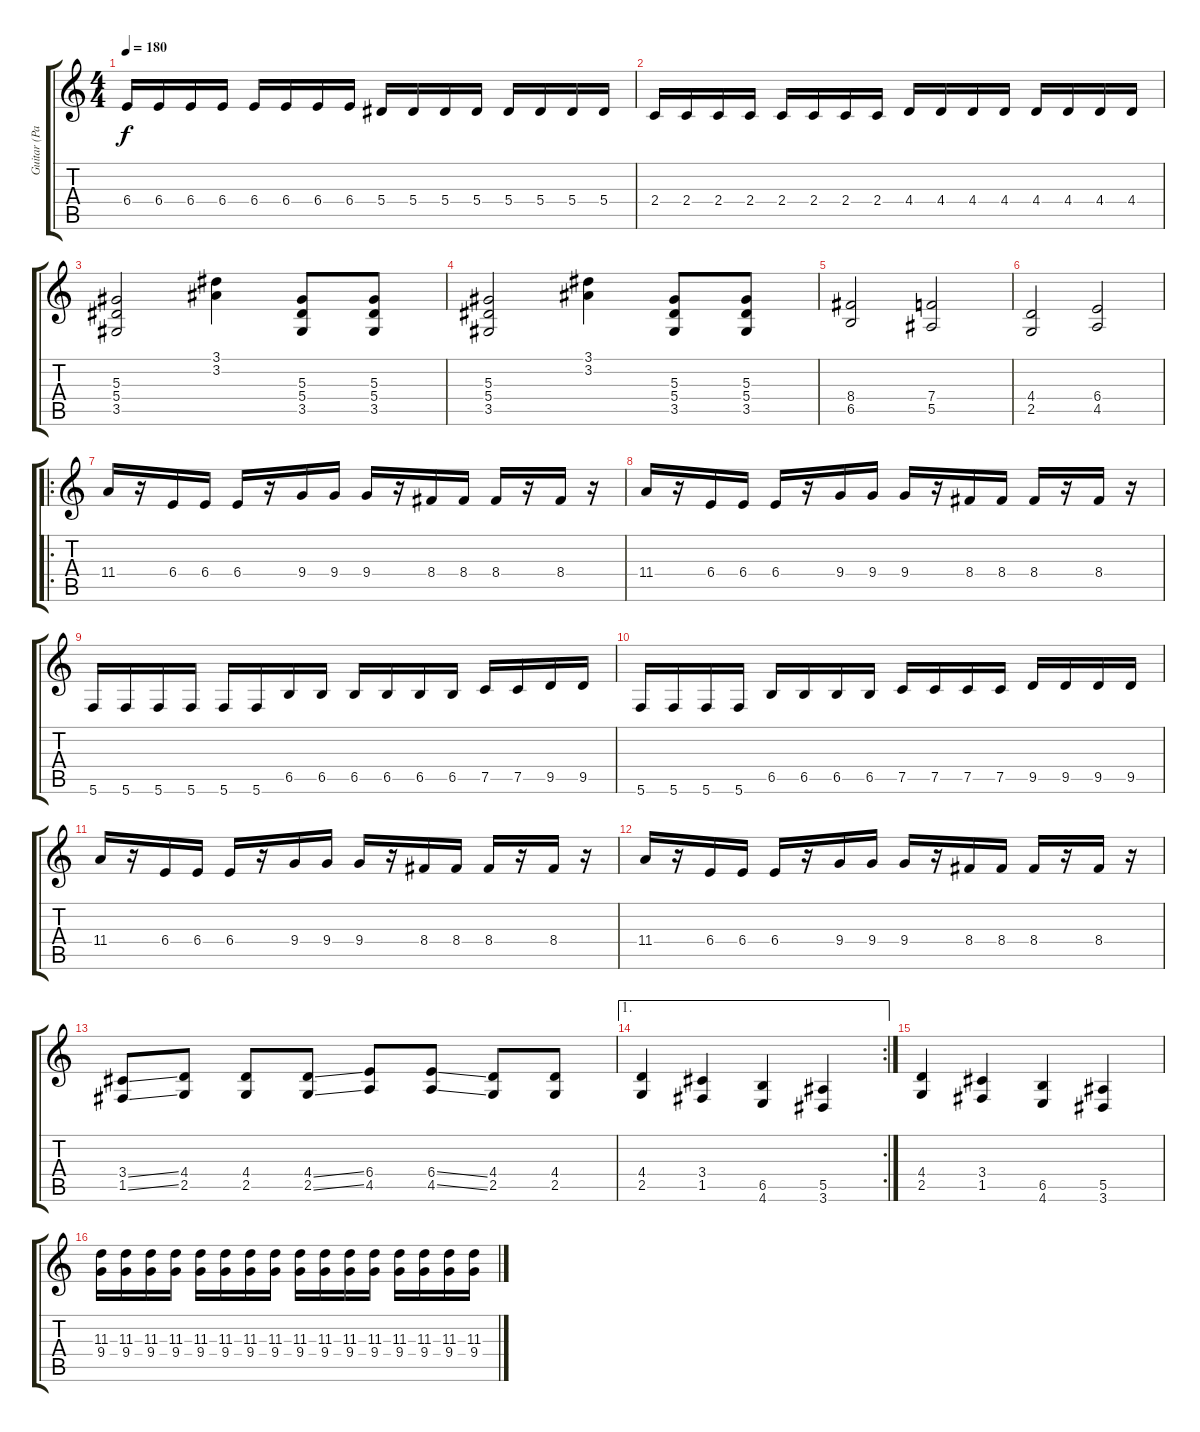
\track ("Guitar (Paul)" "Guitar (Pa") {instrument distortionguitar}
\staff {score tabs}
\tuning (C4 G3 Eb3 Bb2 F2 C2) {hide}
\ts (4 4)
\tempo 180
\clef g2
\ks c
6.4.16{dy f} 6.4.16 6.4.16 6.4.16 6.4.16 6.4.16 6.4.16 6.4.16 5.4.16 5.4.16 5.4.16 5.4.16 5.4.16 5.4.16 5.4.16 5.4.16 |
2.4.16 2.4.16 2.4.16 2.4.16 2.4.16 2.4.16 2.4.16 2.4.16 4.4.16 4.4.16 4.4.16 4.4.16 4.4.16 4.4.16 4.4.16 4.4.16 |
(5.3 5.4 3.5).2 (3.1 3.2).4 (5.3 5.4 3.5).8 (5.3 5.4 3.5).8 |
(5.3 5.4 3.5).2 (3.1 3.2).4 (5.3 5.4 3.5).8 (5.3 5.4 3.5).8 |
(8.4 6.5).2 (7.4 5.5).2 |
(4.4 2.5).2 (6.4 4.5).2 |
\ro
11.4.16 r.16 6.4.16 6.4.16 6.4.16 r.16 9.4.16 9.4.16 9.4.16 r.16 8.4.16 8.4.16 8.4.16 r.16 8.4.16 r.16 |
11.4.16 r.16 6.4.16 6.4.16 6.4.16 r.16 9.4.16 9.4.16 9.4.16 r.16 8.4.16 8.4.16 8.4.16 r.16 8.4.16 r.16 |
5.6.16 5.6.16 5.6.16 5.6.16 5.6.16 5.6.16 6.5.16 6.5.16 6.5.16 6.5.16 6.5.16 6.5.16 7.5.16 7.5.16 9.5.16 9.5.16 |
5.6.16 5.6.16 5.6.16 5.6.16 6.5.16 6.5.16 6.5.16 6.5.16 7.5.16 7.5.16 7.5.16 7.5.16 9.5.16 9.5.16 9.5.16 9.5.16 |
11.4.16 r.16 6.4.16 6.4.16 6.4.16 r.16 9.4.16 9.4.16 9.4.16 r.16 8.4.16 8.4.16 8.4.16 r.16 8.4.16 r.16 |
11.4.16 r.16 6.4.16 6.4.16 6.4.16 r.16 9.4.16 9.4.16 9.4.16 r.16 8.4.16 8.4.16 8.4.16 r.16 8.4.16 r.16 |
(3.4{ss} 1.5{ss}).8 (4.4 2.5).8 (4.4 2.5).8 (4.4{ss} 2.5{ss}).8 (6.4 4.5).8 (6.4{ss} 4.5{ss}).8 (4.4 2.5).8 (4.4 2.5).8 |
\ae 1
\rc 2
(4.4 2.5).4 (3.4 1.5).4 (6.5 4.6).4 (5.5 3.6).4 |
(4.4 2.5).4 (3.4 1.5).4 (6.5 4.6).4 (5.5 3.6).4 |
(11.3 9.4).16 (11.3 9.4).16 (11.3 9.4).16 (11.3 9.4).16 (11.3 9.4).16 (11.3 9.4).16 (11.3 9.4).16 (11.3 9.4).16 (11.3 9.4).16 (11.3 9.4).16 (11.3 9.4).16 (11.3 9.4).16 (11.3 9.4).16 (11.3 9.4).16 (11.3 9.4).16 (11.3 9.4).16
